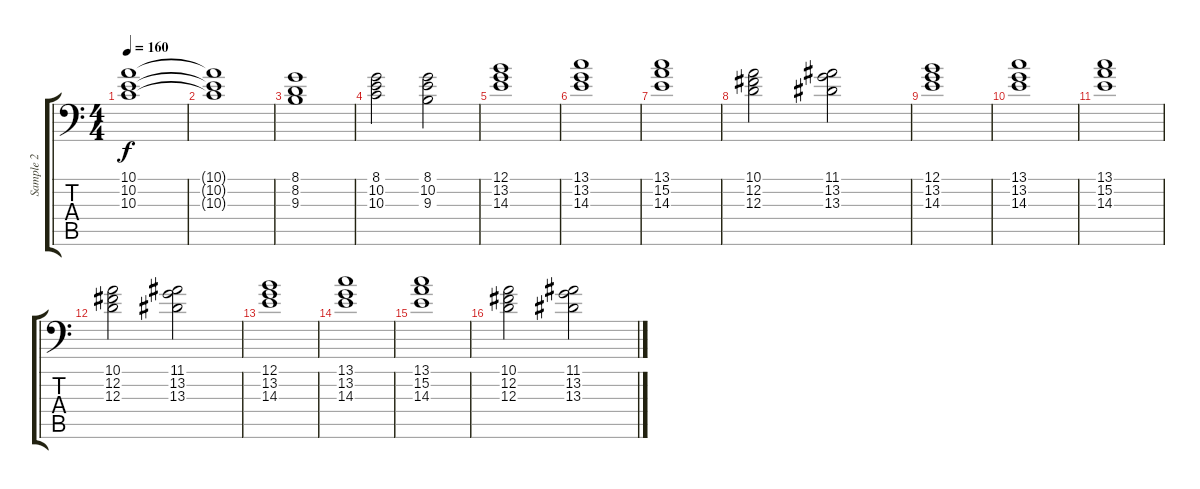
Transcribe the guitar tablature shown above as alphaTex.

\track ("Sample 2" "Sample 2") {instrument churchorgan}
\staff {score tabs}
\tuning (B3 Gb3 D3 A2 E2 A1) {hide}
\ts (4 4)
\tempo 160
\clef f4
\ks c
(10.1 10.2 10.3).1{dy f} |
(10.1{t} 10.2{t} 10.3{t}).1 |
(8.1 8.2 9.3).1 |
(8.1 10.2 10.3).2 (8.1 10.2 9.3).2 |
(12.1 13.2 14.3).1{volume 16} |
(13.1 13.2 14.3).1 |
(13.1 15.2 14.3).1 |
(10.1 12.2 12.3).2 (11.1 13.2 13.3).2 |
(12.1 13.2 14.3).1 |
(13.1 13.2 14.3).1 |
(13.1 15.2 14.3).1 |
(10.1 12.2 12.3).2 (11.1 13.2 13.3).2 |
(12.1 13.2 14.3).1 |
(13.1 13.2 14.3).1 |
(13.1 15.2 14.3).1 |
(10.1 12.2 12.3).2 (11.1 13.2 13.3).2
